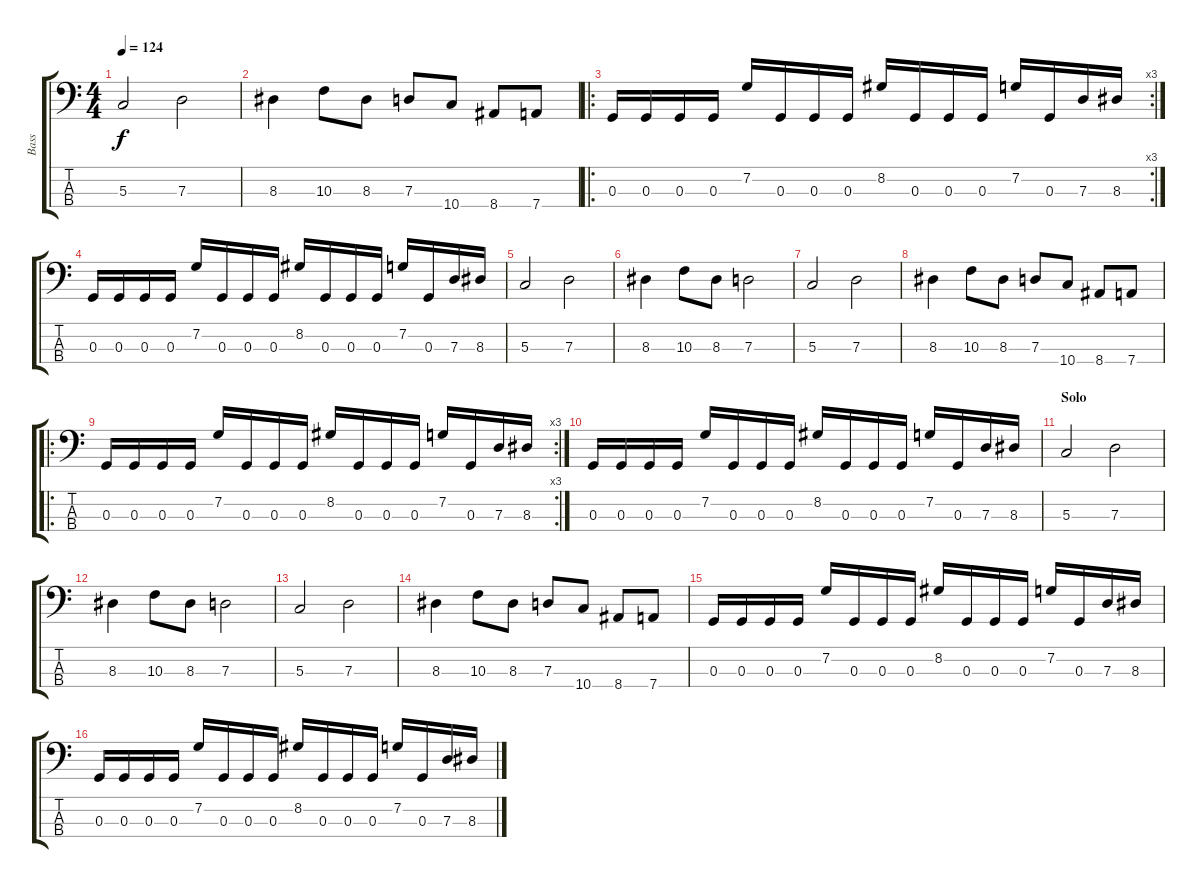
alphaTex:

\track ("Bass" "Bass") {instrument electricbasspick}
\staff {score tabs}
\tuning (F2 C2 G1 D1) {hide}
\ts (4 4)
\tempo 124
\clef f4
\ks c
5.3.2{dy f} 7.3.2 |
8.3.4 10.3.8 8.3.8 7.3.8 10.4.8 8.4.8 7.4.8 |
\ro
\rc 3
0.3.16 0.3.16 0.3.16 0.3.16 7.2.16 0.3.16 0.3.16 0.3.16 8.2.16 0.3.16 0.3.16 0.3.16 7.2.16 0.3.16 7.3.16 8.3.16 |
0.3.16 0.3.16 0.3.16 0.3.16 7.2.16 0.3.16 0.3.16 0.3.16 8.2.16 0.3.16 0.3.16 0.3.16 7.2.16 0.3.16 7.3.16 8.3.16 |
5.3.2 7.3.2 |
8.3.4 10.3.8 8.3.8 7.3.2 |
5.3.2 7.3.2 |
8.3.4 10.3.8 8.3.8 7.3.8 10.4.8 8.4.8 7.4.8 |
\ro
\rc 3
0.3.16 0.3.16 0.3.16 0.3.16 7.2.16 0.3.16 0.3.16 0.3.16 8.2.16 0.3.16 0.3.16 0.3.16 7.2.16 0.3.16 7.3.16 8.3.16 |
0.3.16 0.3.16 0.3.16 0.3.16 7.2.16 0.3.16 0.3.16 0.3.16 8.2.16 0.3.16 0.3.16 0.3.16 7.2.16 0.3.16 7.3.16 8.3.16 |
\section ("" "Solo")
5.3.2 7.3.2 |
8.3.4 10.3.8 8.3.8 7.3.2 |
5.3.2 7.3.2 |
8.3.4 10.3.8 8.3.8 7.3.8 10.4.8 8.4.8 7.4.8 |
0.3.16 0.3.16 0.3.16 0.3.16 7.2.16 0.3.16 0.3.16 0.3.16 8.2.16 0.3.16 0.3.16 0.3.16 7.2.16 0.3.16 7.3.16 8.3.16 |
0.3.16 0.3.16 0.3.16 0.3.16 7.2.16 0.3.16 0.3.16 0.3.16 8.2.16 0.3.16 0.3.16 0.3.16 7.2.16 0.3.16 7.3.16 8.3.16
